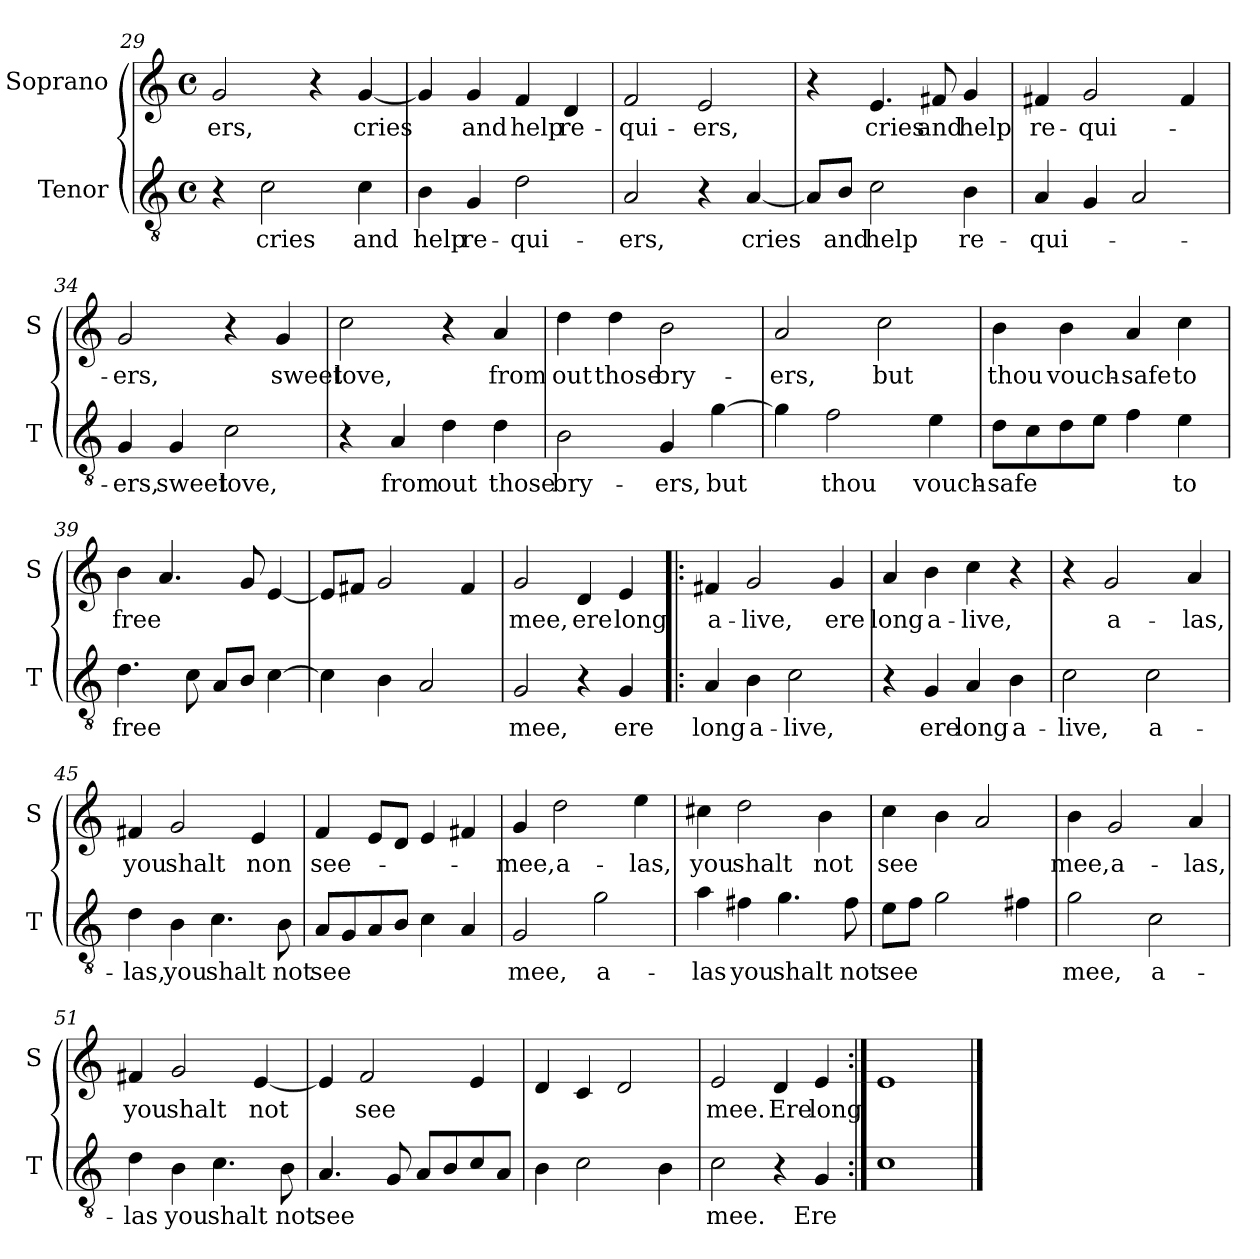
**kern	**text	**kern	**text
*part2	*part2	*part1	*part1
*staff2	*staff2	*staff1	*staff1
*I"Tenor	*	*I"Soprano	*
*I'T	*	*I'S	*
*clefGv2	*	*clefG2	*
*k[]	*	*k[]	*
*C:	*	*C:	*
*M4/4	*	*M4/4	*
*met(c)	*	*met(c)	*
=29	=29	=29	=29
!	!	!	!LO:LY:b
4r	.	2g/	-ers,
!	!LO:LY:b	!	!
2c\	cries	.	.
.	.	4r	.
!	!LO:LY:b	!	!LO:LY:b
4c\	and	[4g/	cries
=30	=30	=30	=30
!	!LO:LY:b	!	!
4B\	help	4g/]	.
!	!LO:LY:b	!	!LO:LY:b
4G/	re-	4g/	and
!	!LO:LY:b	!	!LO:LY:b
2d\	-qui-	4f/	help
!	!	!	!LO:LY:b
.	.	4d/	re-
!!LO:LB:g=z
=31	=31	=31	=31
!	!LO:LY:b	!	!LO:LY:b
2A/	-ers,	2f/	-qui-
!	!	!	!LO:LY:b
4r	.	2e/	-ers,
!	!LO:LY:b	!	!
[4A/	cries	.	.
=32	=32	=32	=32
8A/L]	.	4r	.
!	!LO:LY:b	!	!
8B/J	and	.	.
!	!LO:LY:b	!	!LO:LY:b
2c\	help	4.e/	cries
!	!	!	!LO:LY:b
.	.	8f#X/	and
!	!LO:LY:b	!	!LO:LY:b
4B\	re-	4g/	help
=33	=33	=33	=33
!	!LO:LY:b	!	!LO:LY:b
4A/	-qui-	4f#X/	re-
!	!	!	!LO:LY:b
4G/	.	2g/	-qui-
2A/	.	.	.
.	.	4f#/	.
=34	=34	=34	=34
!	!LO:LY:b	!	!LO:LY:b
4G/	-ers,	2g/	-ers,
!	!LO:LY:b	!	!
4G/	sweet	.	.
!	!LO:LY:b	!	!
2c\	love,	4r	.
!	!	!	!LO:LY:b
.	.	4g/	sweet
=35	=35	=35	=35
!	!	!	!LO:LY:b
4r	.	2cc\	love,
!	!LO:LY:b	!	!
4A/	from	.	.
!	!LO:LY:b	!	!
4d\	out	4r	.
!	!LO:LY:b	!	!LO:LY:b
4d\	those	4a/	from
!!LO:LB:g=z
=36	=36	=36	=36
!	!LO:LY:b	!	!LO:LY:b
2B\	bry-	4dd\	out
!	!	!	!LO:LY:b
.	.	4dd\	those
!	!LO:LY:b	!	!LO:LY:b
4G/	-ers,	2b\	bry-
!	!LO:LY:b	!	!
[4g\	but	.	.
=37	=37	=37	=37
!	!	!	!LO:LY:b
4g\]	.	2a/	-ers,
!	!LO:LY:b	!	!
2f\	thou	.	.
!	!	!	!LO:LY:b
.	.	2cc\	but
!	!LO:LY:b	!	!
4e\	vouch-	.	.
=38	=38	=38	=38
!	!LO:LY:b	!	!LO:LY:b
8d\L	-safe	4b\	thou
8c\	.	.	.
!	!	!	!LO:LY:b
8d\	.	4b\	vouch-
8e\J	.	.	.
!	!	!	!LO:LY:b
4f\	.	4a/	-safe
!	!LO:LY:b	!	!LO:LY:b
4e\	to	4cc\	to
=39	=39	=39	=39
!	!LO:LY:b	!	!LO:LY:b
4.d\	free	4b\	free
.	.	4.a/	.
8c\	.	.	.
8A/L	.	.	.
8B/J	.	8g/	.
[4c\	.	[4e/	.
=40	=40	=40	=40
4c\]	.	8e/L]	.
.	.	8f#X/J	.
4B\	.	2g/	.
2A/	.	.	.
.	.	4f#/	.
!!LO:LB:g=z
=41	=41	=41	=41
!	!LO:LY:b	!	!LO:LY:b
2G/	mee,	2g/	mee,
!	!	!	!LO:LY:b
4r	.	4d/	ere
!	!LO:LY:b	!	!LO:LY:b
4G/	ere	4e/	long
=42!|:	=42!|:	=42!|:	=42!|:
!	!LO:LY:b	!	!LO:LY:b
4A/	long	4f#X/	a-
!	!LO:LY:b	!	!LO:LY:b
4B\	a-	2g/	-live,
!	!LO:LY:b	!	!
2c\	-live,	.	.
!	!	!	!LO:LY:b
.	.	4g/	ere
=43	=43	=43	=43
!	!	!	!LO:LY:b
4r	.	4a/	long
!	!LO:LY:b	!	!LO:LY:b
4G/	ere	4b\	a-
!	!LO:LY:b	!	!LO:LY:b
4A/	long	4cc\	-live,
!	!LO:LY:b	!	!
4B\	a-	4r	.
=44	=44	=44	=44
!	!LO:LY:b	!	!
2c\	-live,	4r	.
!	!	!	!LO:LY:b
.	.	2g/	a-
!	!LO:LY:b	!	!
2c\	a-	.	.
!	!	!	!LO:LY:b
.	.	4a/	-las,
=45	=45	=45	=45
!	!LO:LY:b	!	!LO:LY:b
4d\	-las,	4f#X/	you
!	!LO:LY:b	!	!LO:LY:b
4B\	you	2g/	shalt
!	!LO:LY:b	!	!
4.c\	shalt	.	.
!	!	!	!LO:LY:b
.	.	4e/	non
!	!LO:LY:b	!	!
8B\	not	.	.
!!LO:LB:g=z
=46	=46	=46	=46
!	!LO:LY:b	!	!LO:LY:b
8A/L	see	4f/	see-
8G/	.	.	.
8A/	.	8e/L	.
8B/J	.	8d/J	.
4c\	.	4e/	.
4A/	.	4f#X/	.
=47	=47	=47	=47
!	!LO:LY:b	!	!LO:LY:b
2G/	mee,	4g/	-mee,
!	!	!	!LO:LY:b
.	.	2dd\	a-
!	!LO:LY:b	!	!
2g\	a-	.	.
!	!	!	!LO:LY:b
.	.	4ee\	-las,
=48	=48	=48	=48
!	!LO:LY:b	!	!LO:LY:b
4a\	-las	4cc#X\	you
!	!LO:LY:b	!	!LO:LY:b
4f#X\	you	2dd\	shalt
!	!LO:LY:b	!	!
4.g\	shalt	.	.
!	!	!	!LO:LY:b
.	.	4b\	not
!	!LO:LY:b	!	!
8f#\	not	.	.
=49	=49	=49	=49
!	!LO:LY:b	!	!LO:LY:b
8e\L	see	4cc\	see
8f\J	.	.	.
2g\	.	4b\	.
.	.	2a/	.
4f#X\	.	.	.
=50	=50	=50	=50
!	!LO:LY:b	!	!LO:LY:b
2g\	mee,	4b\	mee,
!	!	!	!LO:LY:b
.	.	2g/	a-
!	!LO:LY:b	!	!
2c\	a-	.	.
!	!	!	!LO:LY:b
.	.	4a/	-las,
!!LO:LB:g=z
=51	=51	=51	=51
!	!LO:LY:b	!	!LO:LY:b
4d\	-las	4f#X/	you
!	!LO:LY:b	!	!LO:LY:b
4B\	you	2g/	shalt
!	!LO:LY:b	!	!
4.c\	shalt	.	.
!	!	!	!LO:LY:b
.	.	[4e/	not
!	!LO:LY:b	!	!
8B\	not	.	.
=52	=52	=52	=52
!	!LO:LY:b	!	!
4.A/	see	4e/]	.
!	!	!	!LO:LY:b
.	.	2f/	see
8G/	.	.	.
8A/L	.	.	.
8B/	.	.	.
8c/	.	4e/	.
8A/J	.	.	.
=53	=53	=53	=53
4B\	.	4d/	.
2c\	.	4c/	.
.	.	2d/	.
4B\	.	.	.
=54	=54	=54	=54
!	!LO:LY:b	!	!LO:LY:b
2c\	mee.	2e/	mee.
!	!	!	!LO:LY:b
4r	.	4d/	Ere
!	!LO:LY:b	!	!LO:LY:b
4G/	Ere	4e/	long
=55:|!	=55:|!	=55:|!	=55:|!
1c	.	1e	.
==	==	==	==
*-	*-	*-	*-
